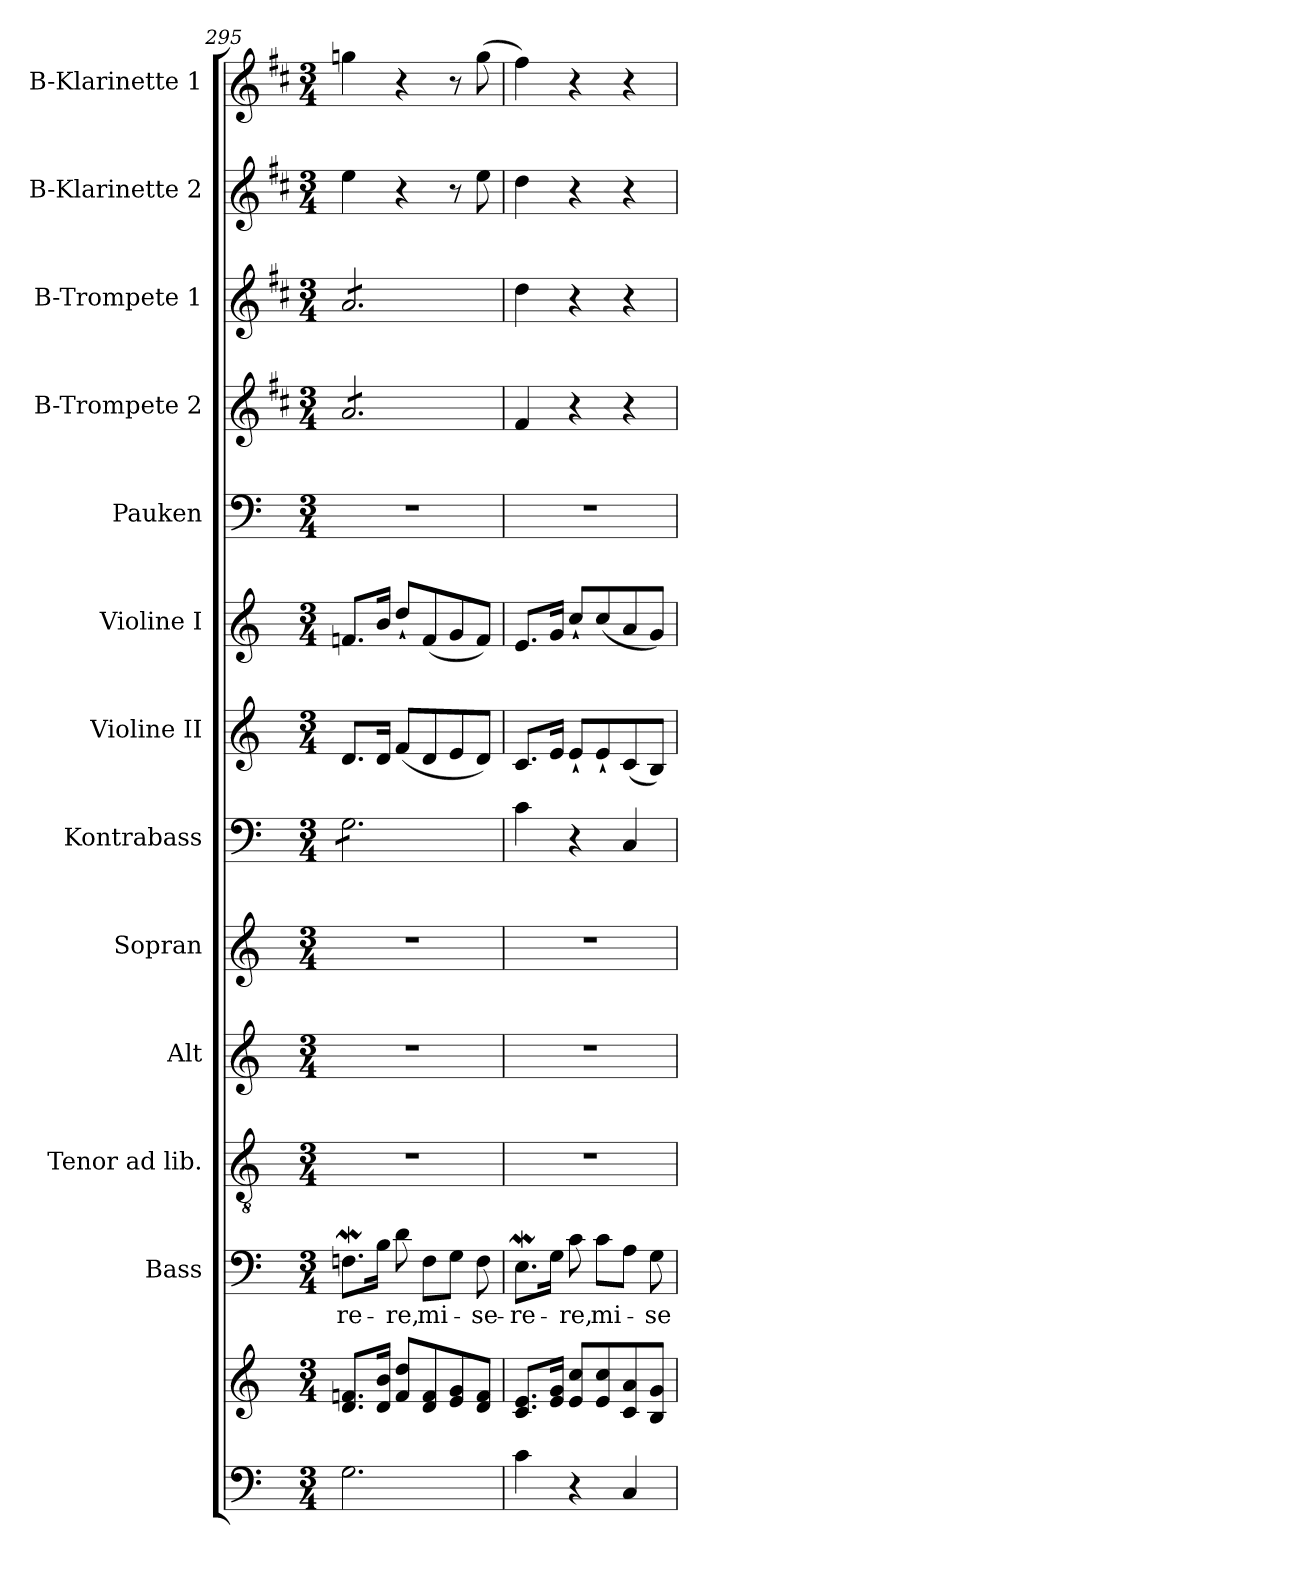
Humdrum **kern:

**kern	**kern	**kern	**text	**kern	**kern	**kern	**kern	**kern	**kern	**kern	**kern	**kern	**kern	**kern
*part13	*part13	*part12	*part12	*part11	*part10	*part9	*part8	*part7	*part6	*part5	*part4	*part3	*part2	*part1
*staff14	*staff13	*staff12	*staff12	*staff11	*staff10	*staff9	*staff8	*staff7	*staff6	*staff5	*staff4	*staff3	*staff2	*staff1
*	*	*I"Bass	*	*I"Tenor ad lib.	*I"Alt	*I"Sopran	*I"Kontrabass	*I"Violine II	*I"Violine I	*I"Pauken	*I"B-Trompete 2	*I"B-Trompete 1	*I"B-Klarinette 2	*I"B-Klarinette 1
*	*	*I'B.	*	*I'T.	*I'A.	*I'S.	*I'Kb.	*I'Vl. II	*I'Vl. I	*I'Pk.	*I'Trp. 2	*I'Trp. 1	*I'B Kl. 2	*I'B Kl. 1
*clefF4	*clefG2	*clefF4	*	*clefGv2	*clefG2	*clefG2	*clefF4	*clefG2	*clefG2	*clefF4	*clefG2	*clefG2	*clefG2	*clefG2
*	*	*	*	*	*	*	*ITrd7c12	*	*	*	*ITrd1c2	*ITrd1c2	*ITrd1c2	*ITrd1c2
*k[]	*k[]	*k[]	*	*k[]	*k[]	*k[]	*k[]	*k[]	*k[]	*k[]	*k[]	*k[]	*k[]	*k[]
*C:	*C:	*C:	*	*C:	*C:	*C:	*C:	*C:	*C:	*C:	*C:	*C:	*C:	*C:
*M3/4	*M3/4	*M3/4	*	*M3/4	*M3/4	*M3/4	*M3/4	*M3/4	*M3/4	*M3/4	*M3/4	*M3/4	*M3/4	*M3/4
=295	=295	=295	=295	=295	=295	=295	=295	=295	=295	=295	=295	=295	=295	=295
!	!	!	!LO:LY:b	!	!	!	!	!	!	!	!	!	!	!
*	*	*	*	*	*	*	*tremolo	*	*	*	*	*	*	*
*	*	*	*	*	*	*	*	*	*	*	*tremolo	*	*	*
*	*	*	*	*	*	*	*	*	*	*	*	*tremolo	*	*
2.G\	8.d/ 8.fn/L	8.Fnw\L	-re-	2.r	2.r	2.r	8GG\L	8.d/L	8.fn/L	2.r	8g/L	8g/L	4dd\	4ffn\
.	.	.	.	.	.	.	8GG\	.	.	.	8g/	8g/	.	.
.	16d/ 16b/Jk	16B\Jk	.	.	.	.	.	16d/Jk	16b/Jk	.	.	.	.	.
!	!	!	!LO:LY:b	!	!	!	!	!	!	!	!	!	!	!
.	8f/ 8dd/L	8d\	-re,	.	.	.	8GG\	(<8f/L	8dd`</L	.	8g/	8g/	4r	4r
!	!	!	!LO:LY:b	!	!	!	!	!	!	!	!	!	!	!
.	8d/ 8f/	8F\L	mi-	.	.	.	8GG\	8d/	(<8f/	.	8g/	8g/	.	.
.	8e/ 8g/	8G\J	.	.	.	.	8GG\	8e/	8g/	.	8g/	8g/	8r	8r
!	!	!	!LO:LY:b	!	!	!	!	!	!	!	!	!	!	!
.	8d/ 8f/J	8F\	-se-	.	.	.	8GG\J	8d/J)	8f/J)	.	8g/J	8g/J	8dd\	(>8ff\
*	*	*	*	*	*	*	*	*	*	*	*	*Xtremolo	*	*
*	*	*	*	*	*	*	*	*	*	*	*Xtremolo	*	*	*
*	*	*	*	*	*	*	*Xtremolo	*	*	*	*	*	*	*
=296	=296	=296	=296	=296	=296	=296	=296	=296	=296	=296	=296	=296	=296	=296
!	!	!	!LO:LY:b	!	!	!	!	!	!	!	!	!	!	!
4c\	8.c/ 8.e/L	8.EW\L	-re-	2.r	2.r	2.r	4C\	8.c/L	8.e/L	2.r	4e/	4cc\	4cc\	4ee\)
.	16e/ 16g/Jk	16G\Jk	.	.	.	.	.	16e/Jk	16g/Jk	.	.	.	.	.
!	!	!	!LO:LY:b	!	!	!	!	!	!	!	!	!	!	!
4r	8e/ 8cc/L	8c\	-re,	.	.	.	4r	8e`</L	8cc`</L	.	4r	4r	4r	4r
!	!	!	!LO:LY:b	!	!	!	!	!	!	!	!	!	!	!
.	8e/ 8cc/	8c\L	mi-	.	.	.	.	8e`</	(<8cc/	.	.	.	.	.
4C/	8c/ 8a/	8A\J	.	.	.	.	4CC/	(<8c/	8a/	.	4r	4r	4r	4r
!	!	!	!LO:LY:b	!	!	!	!	!	!	!	!	!	!	!
.	8B/ 8g/J	8G\	-se-	.	.	.	.	8B/J)	8g/J)	.	.	.	.	.
=	=	=	=	=	=	=	=	=	=	=	=	=	=	=
*-	*-	*-	*-	*-	*-	*-	*-	*-	*-	*-	*-	*-	*-	*-
